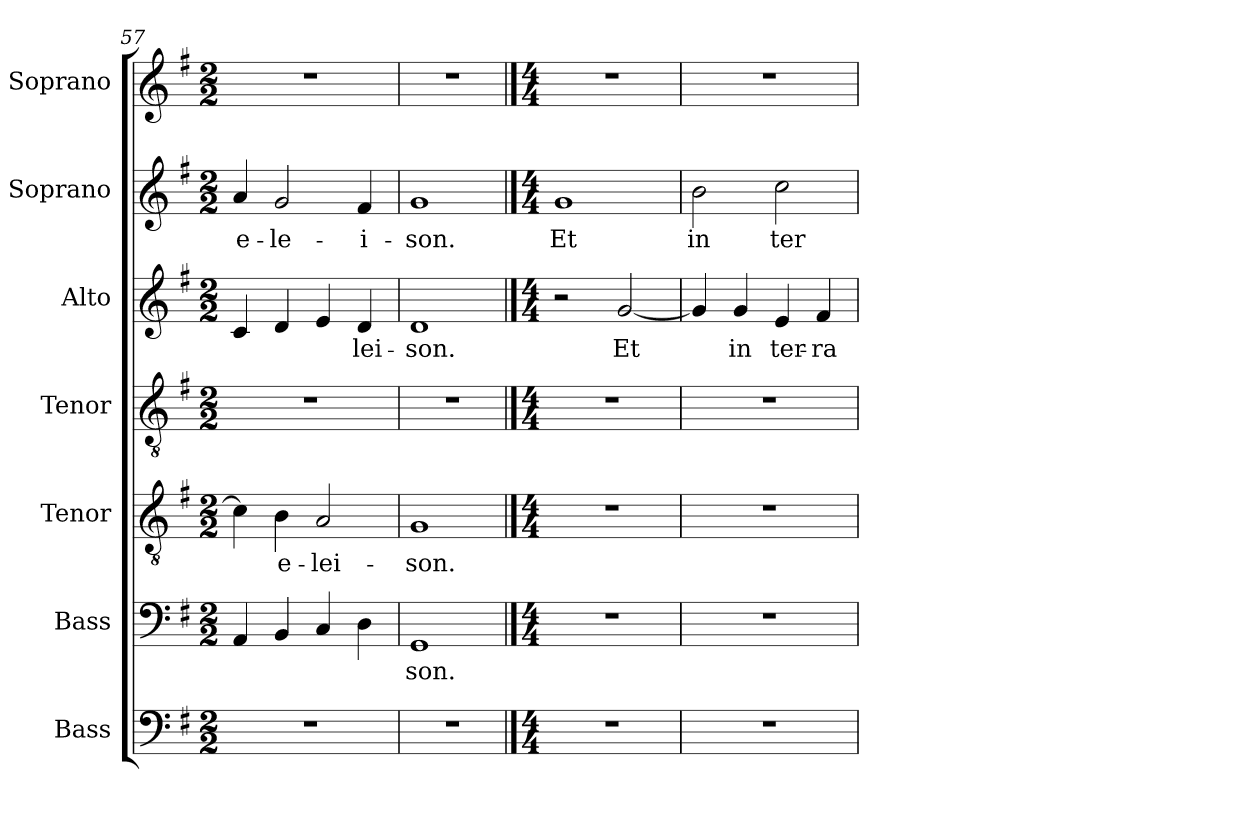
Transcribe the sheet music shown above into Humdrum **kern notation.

**kern	**kern	**text	**kern	**text	**kern	**kern	**text	**kern	**text	**kern
*part7	*part6	*part6	*part5	*part5	*part4	*part3	*part3	*part2	*part2	*part1
*staff7	*staff6	*staff6	*staff5	*staff5	*staff4	*staff3	*staff3	*staff2	*staff2	*staff1
*I"Bass	*I"Bass	*	*I"Tenor	*	*I"Tenor	*I"Alto	*	*I"Soprano	*	*I"Soprano
*I'B.	*I'B.	*	*I'T.	*	*I'T.	*I'A.	*	*I'S.	*	*I'S.
*clefF4	*clefF4	*	*clefGv2	*	*clefGv2	*clefG2	*	*clefG2	*	*clefG2
*	*	*	*ITrd7c12	*	*ITrd7c12	*	*	*	*	*
*k[f#]	*k[f#]	*	*k[f#]	*	*k[f#]	*k[f#]	*	*k[f#]	*	*k[f#]
*G:	*G:	*	*G:	*	*G:	*G:	*	*G:	*	*G:
*M2/2	*M2/2	*	*M2/2	*	*M2/2	*M2/2	*	*M2/2	*	*M2/2
=57	=57	=57	=57	=57	=57	=57	=57	=57	=57	=57
!	!	!	!	!	!	!	!	!	!LO:LY:b:color=#000000	!
1r	4AAi/	.	4Ci\]	.	1r	4ci/	.	4ai/	e-	1r
!	!	!	!	!LO:LY:b:color=#000000	!	!	!	!	!	!
!	!	!	!	!	!	!	!	!	!LO:LY:b:color=#000000	!
.	4BBi/	.	4BBi\	e-	.	4di/	.	2gi/	-le-	.
!	!	!	!	!LO:LY:b:color=#000000	!	!	!	!	!	!
.	4Ci/	.	2AAi/	-lei-	.	4ei/	.	.	.	.
!	!	!	!	!	!	!	!LO:LY:b:color=#000000	!	!	!
!	!	!	!	!	!	!	!	!	!LO:LY:b:color=#000000	!
.	4Di\	.	.	.	.	4di/	-lei-	4f#i/	-i-	.
=58	=58	=58	=58	=58	=58	=58	=58	=58	=58	=58
!	!	!LO:LY:b:color=#000000	!	!	!	!	!	!	!	!
!	!	!	!	!LO:LY:b:color=#000000	!	!	!	!	!	!
!	!	!	!	!	!	!	!LO:LY:b:color=#000000	!	!	!
!	!	!	!	!	!	!	!	!	!LO:LY:b:color=#000000	!
1r	1GGi	-son.	1GGi	-son.	1r	1di	-son.	1gi	-son.	1r
!!LO:PB:g=z
==59	==59	==59	==59	==59	==59	==59	==59	==59	==59	==59
*M4/4	*M4/4	*	*M4/4	*	*M4/4	*M4/4	*	*M4/4	*	*M4/4
!	!	!	!	!	!	!	!	!	!LO:LY:b:color=#000000	!
1r	1r	.	1r	.	1r	2r	.	1gi	Et	1r
!	!	!	!	!	!	!	!LO:LY:b:color=#000000	!	!	!
.	.	.	.	.	.	[2gi/	Et	.	.	.
=60	=60	=60	=60	=60	=60	=60	=60	=60	=60	=60
!	!	!	!	!	!	!	!	!	!LO:LY:b:color=#000000	!
1r	1r	.	1r	.	1r	4gi/]	.	2bi\	in	1r
!	!	!	!	!	!	!	!LO:LY:b:color=#000000	!	!	!
.	.	.	.	.	.	4gi/	in	.	.	.
!	!	!	!	!	!	!	!LO:LY:b:color=#000000	!	!	!
!	!	!	!	!	!	!	!	!	!LO:LY:b:color=#000000	!
.	.	.	.	.	.	4ei/	ter-	2cci\	ter-	.
!	!	!	!	!	!	!	!LO:LY:b:color=#000000	!	!	!
.	.	.	.	.	.	4f#i/	-ra	.	.	.
=	=	=	=	=	=	=	=	=	=	=
*-	*-	*-	*-	*-	*-	*-	*-	*-	*-	*-
